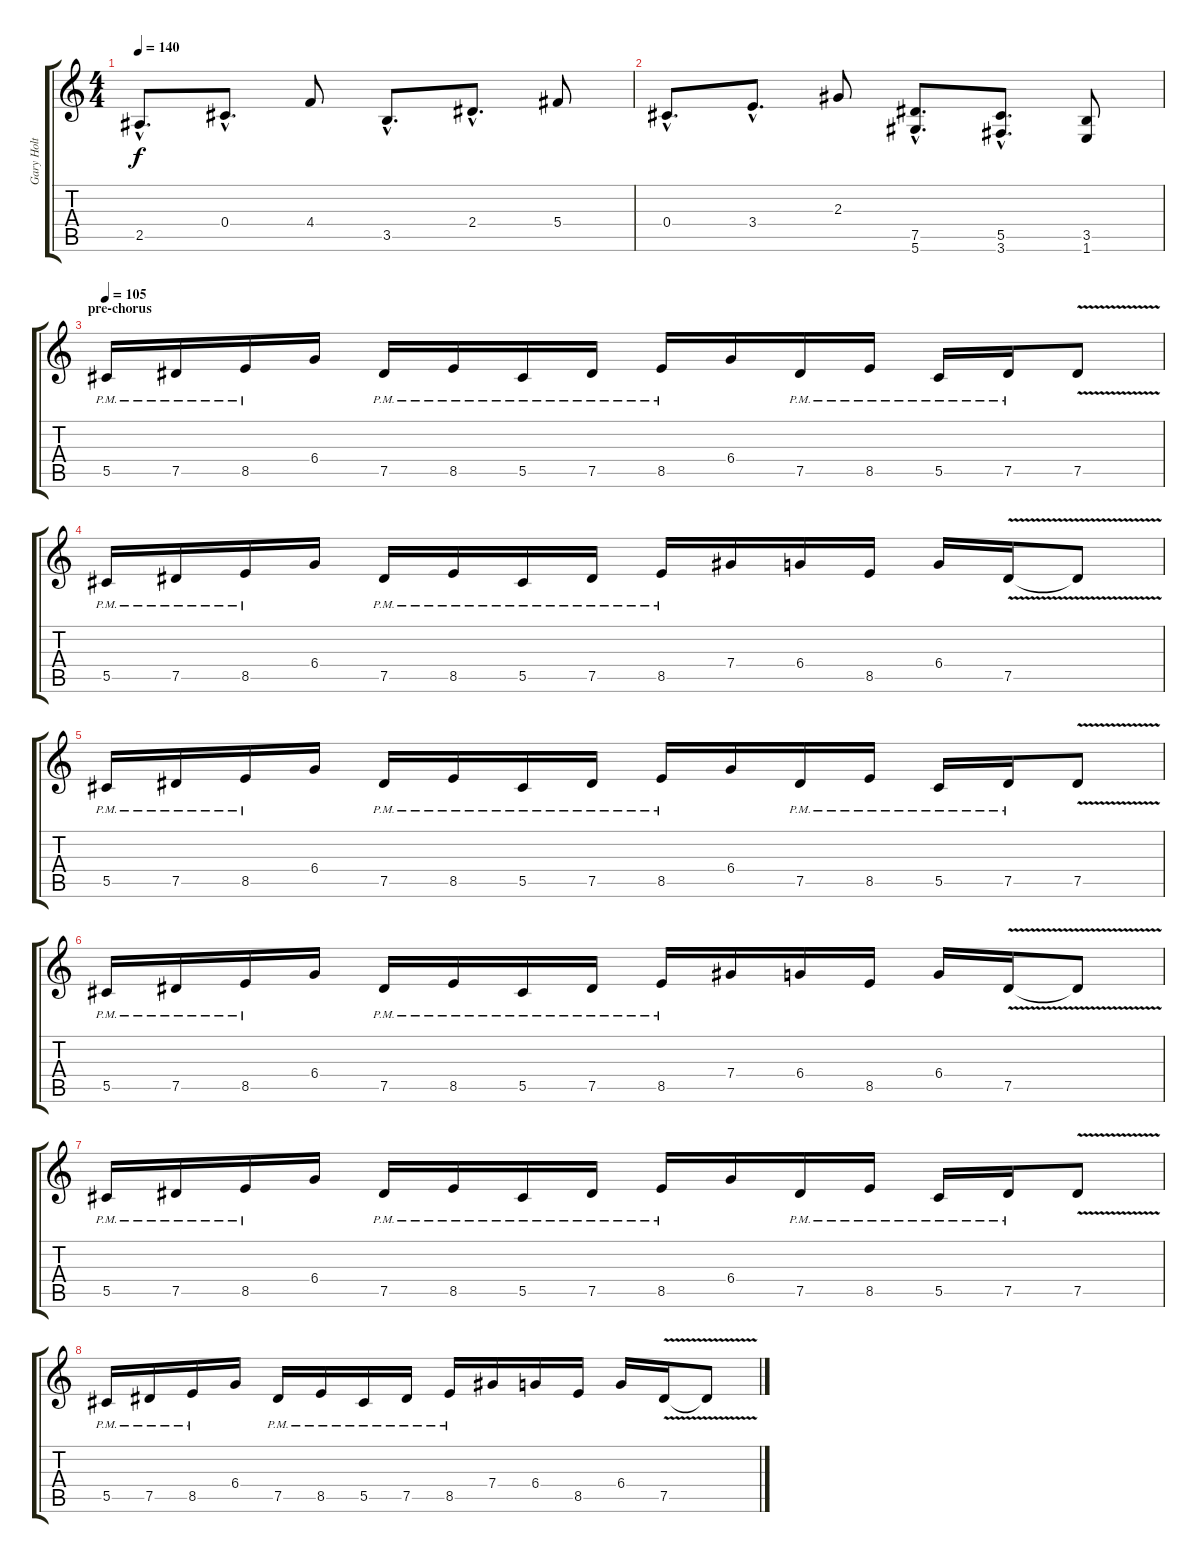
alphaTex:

\track ("Gary Holt" "Gary Holt") {instrument distortionguitar}
\staff {score tabs}
\tuning (Eb4 Bb3 Gb3 Db3 Ab2 Eb2) {hide}
\ts (4 4)
\tempo 140
\clef g2
\ks c
2.5{hac}.8{d dy f} 0.4{hac}.8{d} 4.4.8 3.5{hac}.8{d} 2.4{hac}.8{d} 5.4.8 |
0.4{hac}.8{d} 3.4{hac}.8{d} 2.3.8 (7.5{hac} 5.6{hac}).8{d} (5.5{hac} 3.6{hac}).8{d} (3.5 1.6).8 |
\section ("" "pre-chorus")
\tempo 105
5.5{pm}.16 7.5{pm}.16 8.5{pm}.16 6.4.16 7.5{pm}.16 8.5{pm}.16 5.5{pm}.16 7.5{pm}.16 8.5{pm}.16 6.4.16 7.5{pm}.16 8.5{pm}.16 5.5{pm}.16 7.5{pm}.16 7.5{v}.8 |
5.5{pm}.16 7.5{pm}.16 8.5{pm}.16 6.4.16 7.5{pm}.16 8.5{pm}.16 5.5{pm}.16 7.5{pm}.16 8.5{pm}.16 7.4.16 6.4.16 8.5.16 6.4.16 7.5{v}.16 7.5{t}.8 |
5.5{pm}.16 7.5{pm}.16 8.5{pm}.16 6.4.16 7.5{pm}.16 8.5{pm}.16 5.5{pm}.16 7.5{pm}.16 8.5{pm}.16 6.4.16 7.5{pm}.16 8.5{pm}.16 5.5{pm}.16 7.5{pm}.16 7.5{v}.8 |
5.5{pm}.16 7.5{pm}.16 8.5{pm}.16 6.4.16 7.5{pm}.16 8.5{pm}.16 5.5{pm}.16 7.5{pm}.16 8.5{pm}.16 7.4.16 6.4.16 8.5.16 6.4.16 7.5{v}.16 7.5{t}.8 |
5.5{pm}.16 7.5{pm}.16 8.5{pm}.16 6.4.16 7.5{pm}.16 8.5{pm}.16 5.5{pm}.16 7.5{pm}.16 8.5{pm}.16 6.4.16 7.5{pm}.16 8.5{pm}.16 5.5{pm}.16 7.5{pm}.16 7.5{v}.8 |
5.5{pm}.16 7.5{pm}.16 8.5{pm}.16 6.4.16 7.5{pm}.16 8.5{pm}.16 5.5{pm}.16 7.5{pm}.16 8.5{pm}.16 7.4.16 6.4.16 8.5.16 6.4.16 7.5{v}.16 7.5{t}.8
